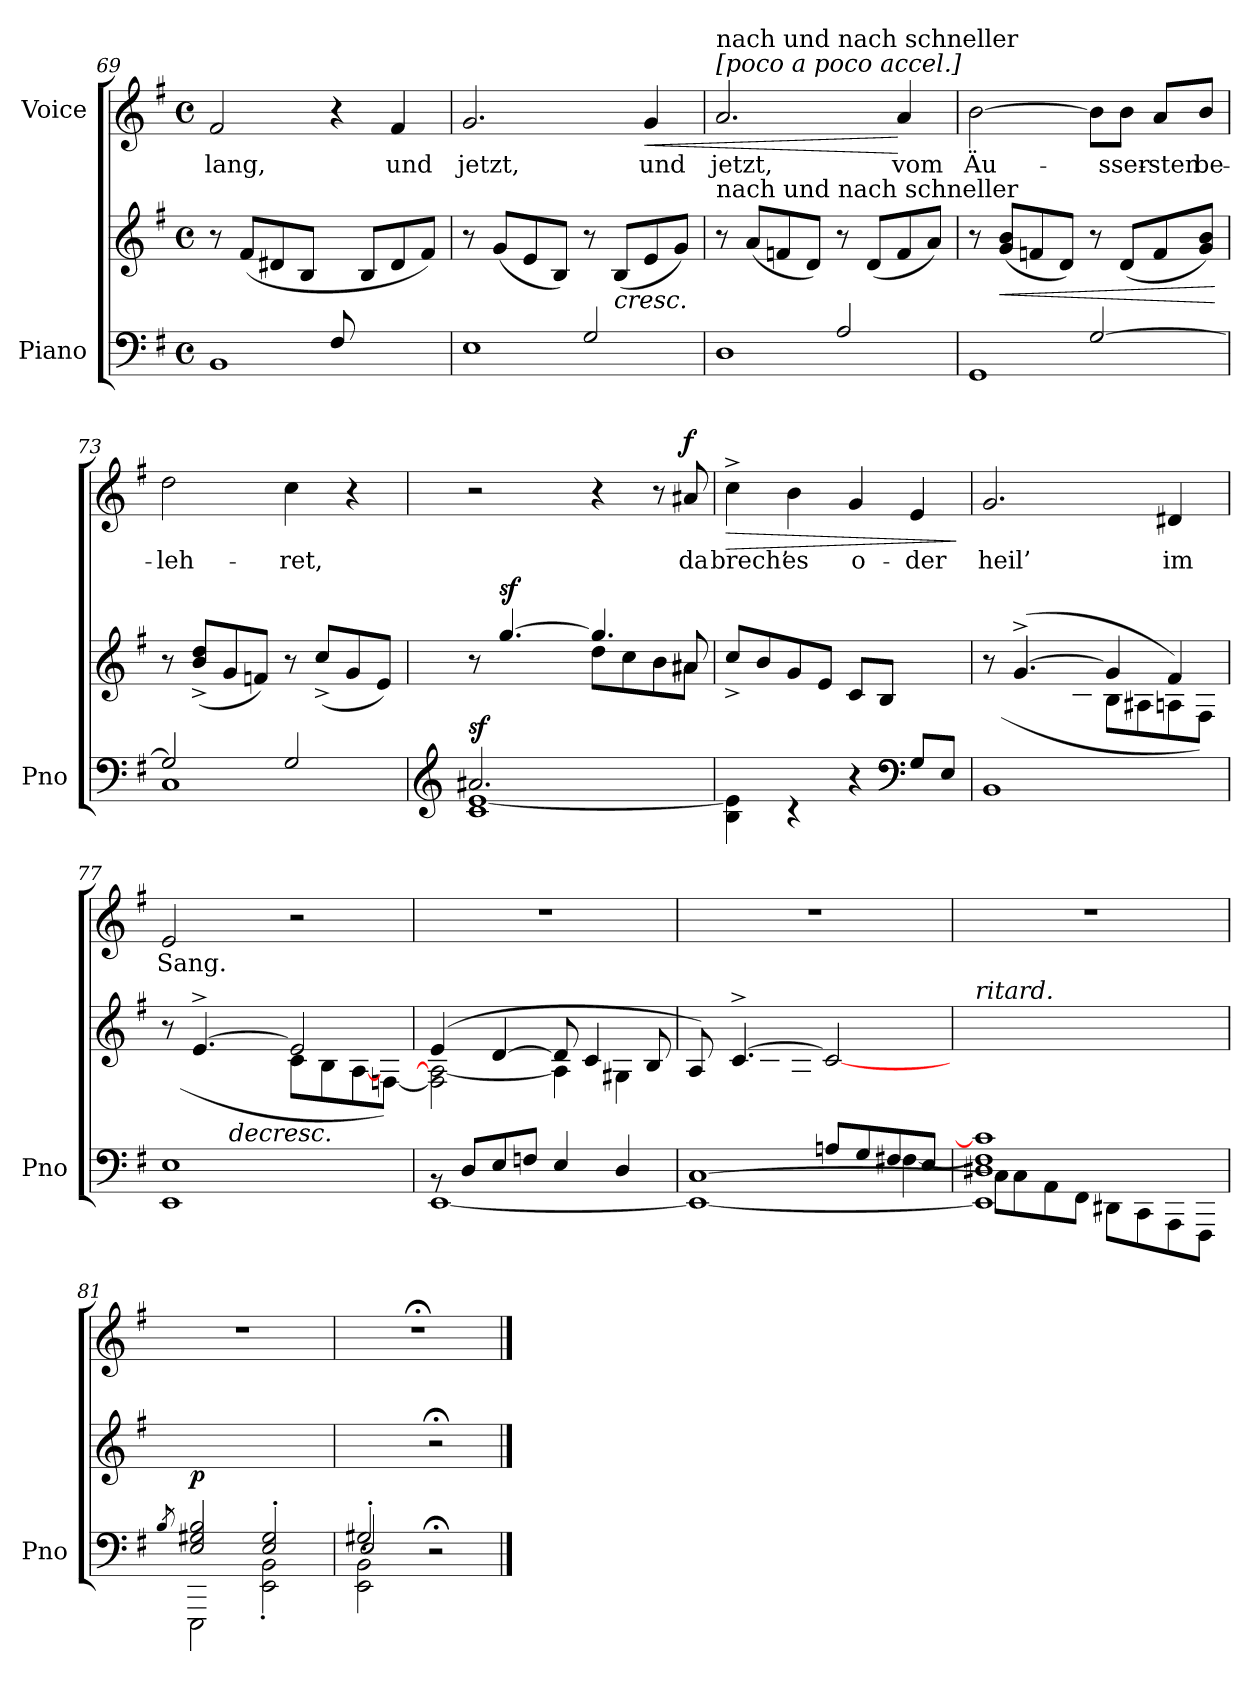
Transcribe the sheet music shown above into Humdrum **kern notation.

**kern	**kern	**dynam	**kern	**text	**dynam
*part2	*part2	*part2	*part1	*part1	*part1
*staff3	*staff2	*staff2/3	*staff1	*staff1	*staff1
*I"Piano	*	*	*I"Voice	*	*
*I'Pno	*	*	*	*	*
*clefF4	*clefG2	*	*clefG2	*	*
*k[f#]	*k[f#]	*	*k[f#]	*	*
*M4/4	*M4/4	*	*M4/4	*	*
*met(c)	*met(c)	*	*met(c)	*	*
=69	=69	=69	=69	=69	=69
*^	*	*	*	*	*
!	!	!	!	!	!LO:LY:b	!
2ryy	1BB	8r	.	2f#/	lang,	.
.	.	(<8f#/L	.	.	.	.
.	.	8d#X/	.	.	.	.
.	.	8B/J	.	.	.	.
8F#/	.	8ryy	.	4r	.	.
4.ryy	.	8B/L	.	.	.	.
!	!	!	!	!	!LO:LY:b	!
.	.	8d#/	.	4f#/	und	.
.	.	8f#/J)	.	.	.	.
=70	=70	=70	=70	=70	=70	=70
!	!	!	!	!	!LO:LY:b	!
2ryy	1E	8r	.	2.g/	jetzt,	.
.	.	(<8g/L	.	.	.	.
.	.	8e/	.	.	.	.
.	.	8B/J)	.	.	.	.
2G/	.	8r	.	.	.	.
!	!	!	!LO:HP:b	!	!	!
.	.	(<8B/L	<	.	.	.
!	!	!	!	!	!LO:LY:b	!LO:HP:b
.	.	8e/	.	4g/	und	<
.	.	8g/J)	.	.	.	.
!!LO:LB:g=z
=71	=71	=71	=71	=71	=71	=71
!	!	!	!	!LO:TX:a:t=[poco a poco accel.]	!	!
!	!	!	!	!LO:TX:a:t=nach und nach schneller	!	!
!	!	!LO:TX:a:t=nach und nach schneller	!	!	!	!
!	!	!	!	!	!LO:LY:b	!
2ryy	1D	8r	.	2.a/	jetzt,	.
.	.	(<8a/L	.	.	.	.
.	.	8fn/	.	.	.	.
.	.	8d/J)	.	.	.	.
2A/	.	8r	.	.	.	.
.	.	(<8d/L	.	.	.	.
!	!	!	!	!	!LO:LY:b	!
.	.	8f/	.	4a/	vom	[
.	.	8a/J)	.	.	.	.
=72	=72	=72	=72	=72	=72	=72
!	!	!	!	!	!LO:LY:b	!
2ryy	1GG	8r	.	[2b\	Äu-	.
!	!	!	!LO:HP:b	!	!	!
.	.	(<8g/ 8b/L	<	.	.	.
.	.	8fn/	.	.	.	.
.	.	8d/J)	.	.	.	.
[2G/	.	8r	.	8b\L]	.	.
!	!	!	!	!	!LO:LY:b	!
.	.	(<8d/L	.	8b\J	-sser-	.
!	!	!	!	!	!LO:LY:b	!
.	.	8f/	.	8a/L	-sten	.
!	!	!	!	!	!LO:LY:b	!
.	.	8g/ 8b/J)	.	8b/J	be-	.
*v	*v	*	*	*	*	*
.	.	[	.	.	.
=73	=73	=73	=73	=73	=73
*^	*	*	*	*	*
!	!	!	!	!	!LO:LY:b	!
2G/]	1C	8r	.	2dd\	-leh-	.
.	.	(<8b/^ 8dd/^L	.	.	.	.
.	.	8g/	.	.	.	.
.	.	8fn/J)	.	.	.	.
!	!	!	!	!	!LO:LY:b	!
2G/	.	8r	.	4cc\	-ret,	.
.	.	(<8cc^/L	.	.	.	.
.	.	8g/	.	4r	.	.
.	.	8e/J)	.	.	.	.
=74	=74	=74	=74	=74	=74	=74
*clefG2	*	*	*	*	*	*
*	*	*^	*	*	*	*
!	!	!	!	!LO:DY:a=2	!	!	!
2.a#X/	1c [1e	8r	8ryy	sf	2r	.	.
!	!	!	!	!LO:DY:a	!	!	!
.	.	[4.gg/	(<8gg\Lyy	sf	.	.	.
.	.	.	8ff#\	.	.	.	.
.	.	.	8ee\J	.	.	.	.
.	.	4.gg/]	8dd\L	.	4r	.	.
.	.	.	8cc\	.	.	.	.
4ryy	.	.	8b\	.	8r	.	.
!	!	!	!	!	!	!LO:LY:b	!LO:DY:a
.	.	8a#X/	8a#\J	.	8a#X/	da	f
=75	=75	=75	=75	=75	=75	=75	=75
!	!	!	!	!	!	!LO:LY:b	!LO:HP:b
*	*	*v	*v	*	*	*	*
2.ryy	4B\ 4e\]	8cc^/L	.	4cc^\	brech’	>
.	.	8b/	.	.	.	.
!	!	!	!	!	!LO:LY:b	!
.	4rc	8g/	.	4b\	es	.
.	.	8e/J	.	.	.	.
!	!	!	!	!	!LO:LY:b	!
.	4r	8c/L	.	4g/	o-	.
.	.	8B/J	.	.	.	.
*clefF4	*	*	*	*	*	*
!	!	!	!	!	!LO:LY:b	!
8G/L	4ryy	4ryy	.	4e/	-der	.
8E/J	.	.	.	.	.	.
*v	*v	*	*	*	*	*
.	.	.	.	.	]
=76	=76	=76	=76	=76	=76
*	*^	*	*	*	*
!	!	!	!	!	!LO:LY:b	!
1BB)	8r	8ryy	.	2.g/	heil’	.
.	(>[4.g^/	(<8g\Lyy	.	.	.	.
.	.	8d#X\	.	.	.	.
.	.	8c\J	.	.	.	.
.	4g/]	8B\L	.	.	.	.
.	.	8A#X\	.	.	.	.
!	!	!	!	!	!LO:LY:b	!
.	4f#/)	8An\	.	4d#X/	im	.
.	.	8F#\J)	.	.	.	.
!!LO:LB:g=z
=77	=77	=77	=77	=77	=77	=77
!	!	!	!	!	!LO:LY:b	!
1EE 1E	8r	8ryy	.	2e/	Sang.	.
.	[4.e^/	(<8e\Lyy	.	.	.	.
!	!	!	!LO:HP:b	!	!	!
.	.	8d#X\	>	.	.	.
.	.	8dn\J	.	.	.	.
.	2e/]	8c\L	.	2r	.	.
.	.	8B\	.	.	.	.
.	.	[8A\	[	.	.	.
.	.	[8Fn\J)	.	.	.	.
=78	=78	=78	=78	=78	=78	=78
*^	*	*	*	*	*	*
8rBB	[1EE	(>4e/	2F\] 2A\_	.	1r	.	.
8D/L	.	.	.	.	.	.	.
8E/	.	[4d/	.	.	.	.	.
8Fn/J	.	.	.	.	.	.	.
4E/	.	8d/]	4A\]	.	.	.	.
.	.	4c/	.	.	.	.	.
4D/	.	.	4G#X\	.	.	.	.
.	.	8B/	.	.	.	.	.
=79	=79	=79	=79	=79	=79	=79	=79
*	*^	*	*	*	*	*	*
2ryy	2ryy	1EE_ [1C	8A/)	8ryy	.	1r	.	.
.	.	.	[4.c^/	8c\Lyy	.	.	.	.
.	.	.	.	8B\	.	.	.	.
.	.	.	.	8A#X\J	.	.	.	.
8An/L	4ryy	.	2c/_	2ryy	.	.	.	.
8G/	.	.	.	.	.	.	.	.
8F#X/	[4F#\	.	.	.	.	.	.	.
8E/J	.	.	.	.	.	.	.	.
*	*	*	*v	*v	*	*	*	*
=80	=80	=80	=80	=80	=80	=80	=80
!	!	!	!LO:TX:a:i:t=ritard.	!	!	!	!
1c]	1EE] 1D#X 1F#]	8C\L]	1ryy	.	1r	.	.
.	.	8C\	.	.	.	.	.
.	.	8AA\	.	.	.	.	.
.	.	8FF#\J	.	.	.	.	.
.	.	8DD#X\L	.	.	.	.	.
.	.	8CC\	.	.	.	.	.
.	.	8AAA\	.	.	.	.	.
.	.	8FFF#\J	.	.	.	.	.
*v	*v	*v	*	*	*	*	*
=81	=81	=81	=81	=81	=81
8qB/	.	.	.	.	.
*^	*	*	*	*	*
!	!	!	!LO:DY:b	!	!	!
2E/ 2G#X/ 2B/	2EEE\	1ryy	p	1r	.	.
2E/' 2G#/'	2EE\' 2BB\'	.	]	.	.	.
=82	=82	=82	=82	=82	=82	=82
*	*^	*^	*	*	*	*
2G#X'/	2E/	2EE\' 2BB\'	2ryy	2ryy	.	1r;<	.	.
2ryy	2ryy	2r;<	2r;<	2ryy	.	.	.	.
*v	*v	*v	*	*	*	*	*	*
*	*v	*v	*	*	*	*
==	==	==	==	==	==
*-	*-	*-	*-	*-	*-
